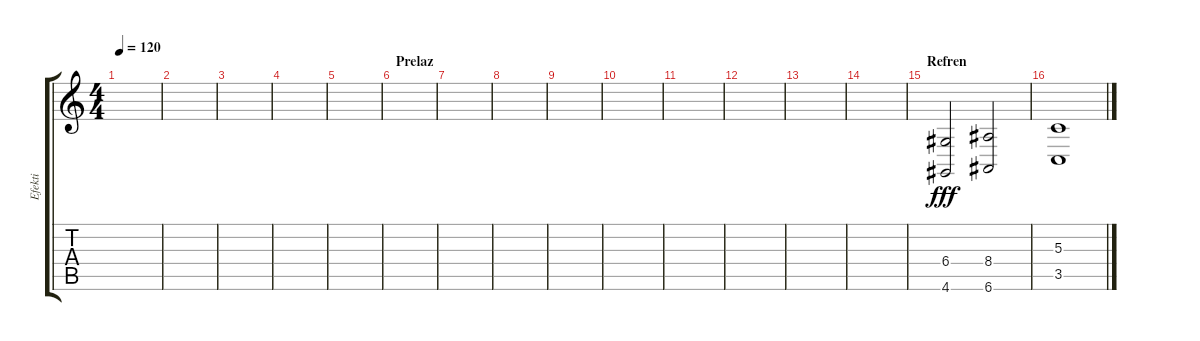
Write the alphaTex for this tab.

\track ("Efekti" "Efekti") {instrument synthbrass1}
\staff {score tabs}
\tuning (E4 B3 G3 D3 A2 E2) {hide}
\ts (4 4)
\tempo 120
\clef g2
\ks c
|
|
|
|
|
\section ("" "Prelaz")
|
|
|
|
|
|
|
|
|
\section ("" "Refren")
(6.4 4.6).2{dy fff} (8.4 6.6).2 |
(5.3 3.5).1
